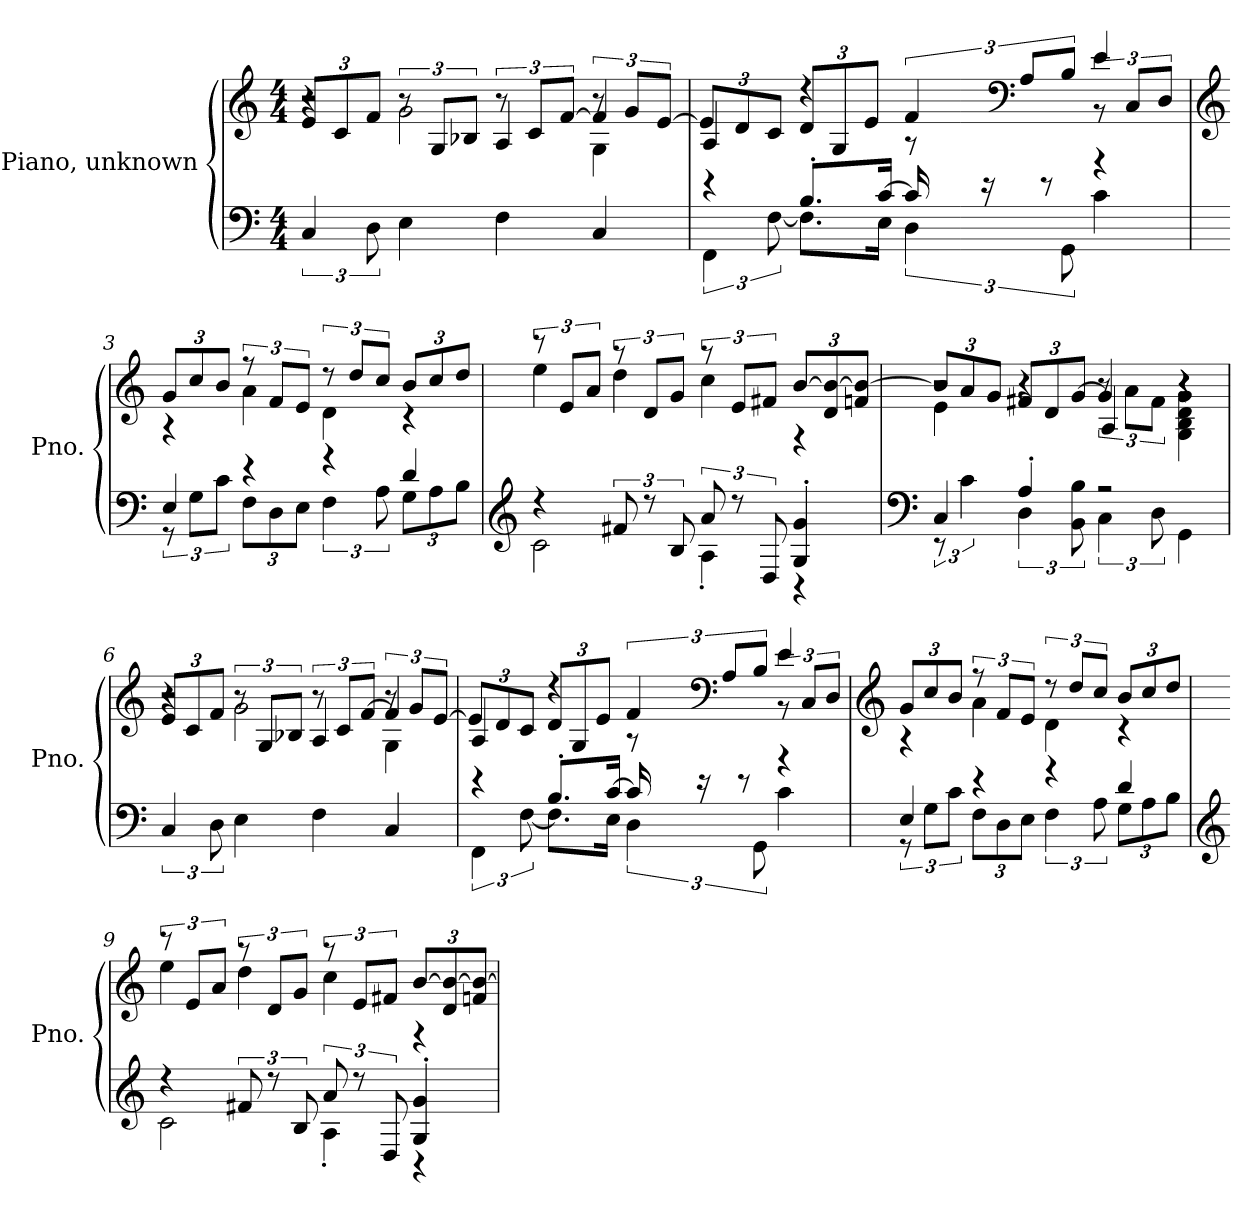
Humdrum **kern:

**kern	**kern
*part1	*part1
*staff2	*staff1
*I"Piano, unknown	*
*I'Pno.	*
*clefF4	*clefG2
*k[]	*k[]
*M4/4	*M4/4
*MM120	*MM120
=1	=1
*	*^
*	*	*^
*	*	*	*Xbrackettup
6C/	2r	4r	12e/L
.	.	.	12c/
12D\	.	.	12f/J
*	*	*	*brackettup
4E\	.	2g\	12r
.	.	.	12G/L
.	.	.	12B-X/J
4F\	12r	.	4A/
.	12c/L	.	.
.	[12f/J	.	.
4C/	4f/]	4G\	12r
.	.	.	12g/L
.	.	.	[12e/J
*	*	*v	*v
=2	=2	=2
*^	*	*
*	*	*	*Xbrackettup
4r	6FF\	4A/	12e/L]
.	.	.	12d/
.	[12F\	.	12c/J
8.B'/L	8.F\L]	4r	12d/L
.	.	.	12G/
.	.	.	12e/J
[16c/Jk	16E\Jk	.	.
*	*	*	*brackettup
16c/]	6D\	4f/	12r
16r	.	.	.
*	*	*clefF4	*
.	.	.	12A/L
8r	.	.	.
.	12GG\	.	12B/J
4r	4c\	4e/	12r
.	.	.	12C/L
.	.	.	12D/J
=3	=3	=3	=3
*	*	*clefG2	*
*	*	*Xbrackettup	*
4E/	12r	12g/L	4r
.	12G\L	12cc/	.
.	12c\J	12b/J	.
*	*Xbrackettup	*brackettup	*
4r	12F\L	12r	4a\
.	12D\	12f/L	.
.	12E\J	12e/J	.
*	*brackettup	*	*
4r	6F\	12r	4d\
.	.	12dd/L	.
.	12A\	12cc/J	.
*	*Xbrackettup	*Xbrackettup	*
4d/	12G\L	12b/L	4r
.	12A\	12cc/	.
.	12B\J	12dd/J	.
!!LO:LB:g=z	!!
=4	=4	=4	=4
*clefG2	*	*	*
*	*	*brackettup	*
4r	2c\	12r	4ee\
.	.	12e/L	.
.	.	12a/J	.
*brackettup	*	*	*
12f#X/	.	12r	4dd\
12r	.	12d/L	.
12B/	.	12g/J	.
12a/	4A'\	12r	4cc\
12r	.	12e/L	.
12D/	.	12f#X/J	.
*	*	*Xbrackettup	*
4G/' 4g/'	4r	[12b/L	4r
.	.	12d/ 12b/_	.
.	.	12fn/ 12b/_J	.
*	*	*v	*v
=5	=5	=5
*clefF4	*	*
*	*	*^
*	*	*	*^
4C/	12r	12b/L]	4e\	2r
.	6c\	12a/	.	.
.	.	12g/J	.	.
4A'/	6D\	12f#X/L	4r	.
.	.	12d/	.	.
.	12BB\ 12B\	[12g/J	.	.
*	*	*	*brackettup	*
2r	6C\	4g/]	12r	4A/
.	.	.	12a\L	.
.	12D\	.	12f#\J	.
.	4GG\	4r	4G\ 4B\ 4d\ 4g\	4r
*v	*v	*	*	*
=6	=6	=6	=6
*	*	*	*Xbrackettup
6C/	2r	4r	12e/L
.	.	.	12c/
12D\	.	.	12f/J
*	*	*	*brackettup
4E\	.	2g\	12r
.	.	.	12G/L
.	.	.	12B-X/J
4F\	12r	.	4A/
.	12c/L	.	.
.	[12f/J	.	.
4C/	4f/]	4G\	12r
.	.	.	12g/L
.	.	.	[12e/J
*	*	*v	*v
!!LO:LB:g=z
=7	=7	=7
*^	*	*
*	*	*	*Xbrackettup
4r	6FF\	4A/	12e/L]
.	.	.	12d/
.	[12F\	.	12c/J
8.B'/L	8.F\L]	4r	12d/L
.	.	.	12G/
.	.	.	12e/J
[16c/Jk	16E\Jk	.	.
*	*	*	*brackettup
16c/]	6D\	4f/	12r
16r	.	.	.
*	*	*clefF4	*
.	.	.	12A/L
8r	.	.	.
.	12GG\	.	12B/J
4r	4c\	4e/	12r
.	.	.	12C/L
.	.	.	12D/J
=8	=8	=8	=8
*	*	*clefG2	*
*	*	*Xbrackettup	*
4E/	12r	12g/L	4r
.	12G\L	12cc/	.
.	12c\J	12b/J	.
*	*Xbrackettup	*brackettup	*
4r	12F\L	12r	4a\
.	12D\	12f/L	.
.	12E\J	12e/J	.
*	*brackettup	*	*
4r	6F\	12r	4d\
.	.	12dd/L	.
.	12A\	12cc/J	.
*	*Xbrackettup	*Xbrackettup	*
4d/	12G\L	12b/L	4r
.	12A\	12cc/	.
.	12B\J	12dd/J	.
!!LO:LB:g=z	!!
=9	=9	=9	=9
*clefG2	*	*	*
*	*	*brackettup	*
4r	2c\	12r	4ee\
.	.	12e/L	.
.	.	12a/J	.
*brackettup	*	*	*
12f#X/	.	12r	4dd\
12r	.	12d/L	.
12B/	.	12g/J	.
12a/	4A'\	12r	4cc\
12r	.	12e/L	.
12D/	.	12f#X/J	.
*	*	*Xbrackettup	*
4G/' 4g/'	4r	[12b/L	4r
.	.	12d/ 12b/_	.
.	.	12fn/ 12b/_J	.
*v	*v	*	*
*	*v	*v
=	=
*-	*-
